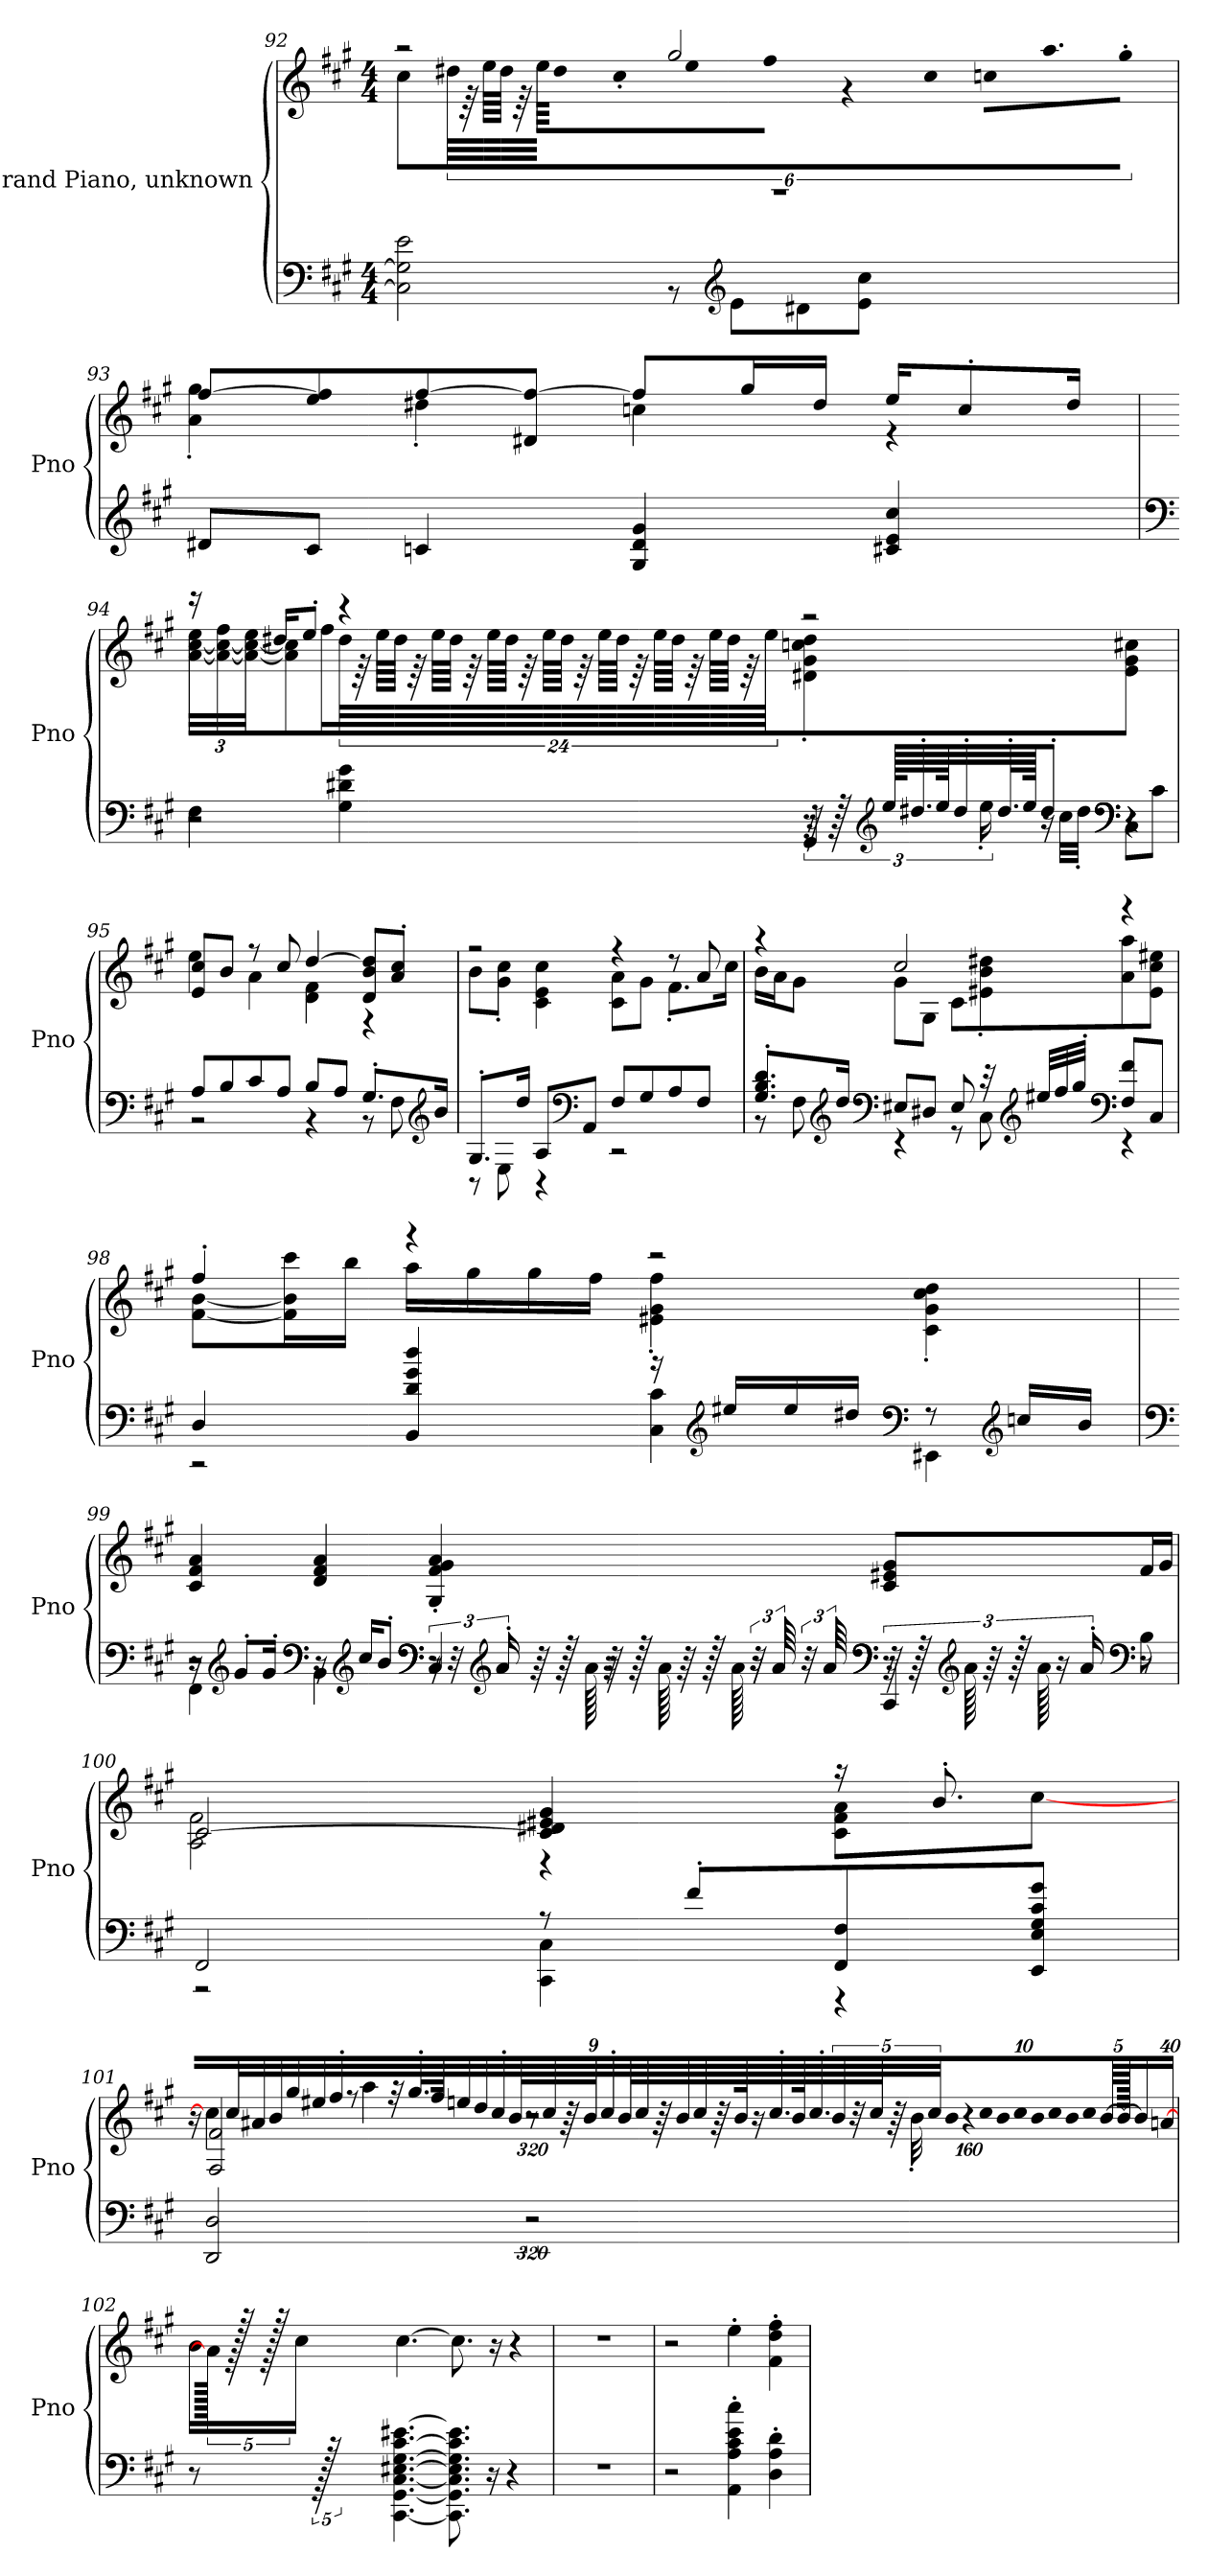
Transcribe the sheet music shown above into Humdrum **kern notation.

**kern	**kern
*part1	*part1
*staff2	*staff1
*I"Grand Piano, unknown	*
*I'Pno	*
!!LO:PB:g=z
*clefF4	*clefG2
*k[f#c#g#]	*k[f#c#g#]
*M4/4	*M4/4
=92	=92
*^	*^
1r	2C#\] 2G#\] 2e\	2r	8cc#\L
.	.	.	96dd#X\Jkkk
.	.	.	96r
.	.	.	96ee\LLLL
.	.	.	96dd#\JJJJ
.	.	.	96r
.	.	.	96ee\KLLL
.	.	.	32dd#\
.	.	.	32cc#'\JJ
.	.	.	8ee\
.	.	.	8ff#\J
.	8r	2gg#/	8r
*clefG2	*	*	*
.	8e\L	.	8cc#\
.	8d#X\	.	8ccn\L
.	8e\ 8cc#\J	.	16.aa\L
.	.	.	32gg#'\JJk
*v	*v	*	*
=93	=93	=93
8d#X/L	[8ff#/L	4a\' 4gg#\'
8c#/J	8ee/ 8ff#/]	.
4cn/	[8ff#/	4dd#X'\
.	8d#X/ 8ff#/_J	.
4G#/ 4d#/ 4g#/	8ff#/L]	4ccn\
.	16gg#/L	.
.	16dd#/JJ	.
4c#X/ 4e/ 4cc#/	16ee/KL	4r
.	8cc'/	.
.	16dd#/Jk	.
!!LO:LB:g=z	!!
=94	=94	=94
*clefF4	*	*
*^	*	*
*	*^	*	*
*	*	*	*	*Xbrackettup
2r	4F#\	2r	16r	[48a\ [48cc#\ 48ee\LLL
.	.	.	.	48a\_ 48cc#\_ 48ff#\
.	.	.	.	48a\_ 48cc#\_ 48ee\JJ
.	.	.	16dd#X/KL	8a\] 8cc#\]
.	.	.	8ee'/J	.
.	.	.	.	16ff#\L
*	*	*	*	*brackettup
.	4G#\ 4d#X\ 4g#\	.	4r	96dd#\JJkk
.	.	.	.	96r
.	.	.	.	96ee\LLLL
.	.	.	.	96dd#\JJJJ
.	.	.	.	96r
.	.	.	.	96ee\LLLL
.	.	.	.	96dd#\JJJJ
.	.	.	.	96r
.	.	.	.	96ee\LLLL
.	.	.	.	96dd#\JJJJ
.	.	.	.	96r
.	.	.	.	96ee\LLLL
.	.	.	.	96dd#\JJJJ
.	.	.	.	96r
.	.	.	.	96ee\LLLL
.	.	.	.	96dd#\JJJJ
.	.	.	.	96r
.	.	.	.	96ee\LLLL
.	.	.	.	96dd#\JJJJ
.	.	.	.	96r
.	.	.	.	96ee\LLLL
.	.	.	.	96dd#\JJJJ
.	.	.	.	96r
.	.	.	.	96ee\
64r	12r	4GG#/	2r	4d#X\' 4g#\' 4ccn\' 4dd#\'
128r	.	.	.	.
*clefG2	*	*	*	*
128ee/KLLLL	.	.	.	.
64.dd#X'/	.	.	.	.
128ee/JK	.	.	.	.
32dd#'/	.	.	.	.
.	24ee'\	.	.	.
64.dd#'/L	.	.	.	.
128ee/JJJK	.	.	.	.
8dd#'/J	16r	.	.	.
.	32cc#\LLL	.	.	.
.	32dd#'\JJJ	.	.	.
*clefF4	*	*	*	*
4r	8C#\L	4r	.	4e\ 4g#\ 4cc#X\
.	8c#\J	.	.	.
*	*v	*v	*	*
!!LO:LB:g=z	!!
=95	=95	=95	=95
8A/L	2r	8e/ 8cc#/L	4ee\
8B/	.	8b/J	.
8c#/	.	8r	4a\
8A/J	.	8cc#/	.
8B/L	4r	[4dd/	4d\ 4f#\
8A/J	.	.	.
8.G#'/L	8r	8d/ 8b/ 8dd/]L	4r
.	8F#\	8a/' 8cc#/'J	.
*clefG2	*	*	*
16b/Jk	.	.	.
=96	=96	=96	=96
8.G#'/L	8r	2r	8b\L
.	8E\	.	8g#\' 8cc#\'J
16dd/Jk	.	.	.
8A/L	4r	.	4c#\ 4e\ 4cc#\
*clefF4	*	*	*
8AA/J	.	.	.
8F#/L	2r	4r	8c#\ 8a\L
8G#/	.	.	8g#\J
8A/	.	8r	8.f#'\L
8F#/J	.	8a/	.
.	.	.	16cc#\Jk
!!LO:LB:g=z	!!
=97	=97	=97	=97
8.G#/' 8.B/' 8.d/'L	8r	4r	16b\LL
.	.	.	16a\J
.	8F#\	.	8g#\J
*clefG2	*	*	*
16dd/Jk	.	.	.
*clefF4	*	*	*
8E#X/L	4r	2cc#/	8g#\L
8D#X/J	.	.	8G#\J
8E#/	8r	.	8c#\L
32r	8C#\	.	8e#X\' 8b\' 8dd#X\'
*clefG2	*	*	*
32ee#X/LLL	.	.	.
32ff#/	.	.	.
32gg#'/JJJ	.	.	.
*clefF4	*	*	*
8F#/ 8f#/L	4r	4r	8a\ 8aa\
8C#/J	.	.	8e#\ 8cc#\ 8ee#X\J
!!LO:LB:g=z	!!
=98	=98	=98	=98
4D/	2r	4ff#'/	[8f#\ [8b\L
.	.	.	16f#\] 16b\] 16ccc#\L
.	.	.	16bb\JJ
4BB/ 4d/ 4g#/ 4dd/	.	4r	16aa\LL
.	.	.	16gg#\
.	.	.	16gg#\
.	.	.	16ff#\JJ
16r	4C#\ 4c#\	2r	4e#X\' 4g#\' 4ff#\'
*clefG2	*	*	*
16ee#X/LL	.	.	.
16ee#/	.	.	.
16dd#X/JJ	.	.	.
*clefF4	*	*	*
8r	4EE#X\	.	4c#\' 4g#\' 4cc#\' 4dd\'
*clefG2	*	*	*
16ccn/LL	.	.	.
16b/JJ	.	.	.
*v	*v	*	*
*	*v	*v
!!LO:PB:g=z
=99	=99
*clefF4	*
*^	*
*	*^	*
16r	4FF#\	2r	4c#/ 4f#/ 4a/
*clefG2	*	*	*
8g#'/L	.	.	.
16g#'/Jk	.	.	.
*clefF4	*	*	*
16r	4BB\	.	4d/ 4f#/ 4a/
*clefG2	*	*	*
16cc#/KL	.	.	.
8b'/J	.	.	.
*clefF4	*	*	*
12r	16r	4C#/	4G#/' 4f#/' 4g#/' 4a/'
.	32r	.	.
*clefG2	*	*	*
24a'/	.	.	.
.	64r	.	.
.	128r	.	.
.	128a\	.	.
16r	64r	.	.
.	128r	.	.
.	128a\	.	.
.	64r	.	.
.	128r	.	.
.	128a\	.	.
48r	16r	.	.
96a/	.	.	.
48r	.	.	.
96a/	.	.	.
*clefF4	*	*	*
12r	64r	4CC#/	8c#/ 8e#X/ 8g#/L
.	128r	.	.
*clefG2	*	*	*
.	128a\	.	.
.	64r	.	.
.	128r	.	.
.	128a\	.	.
.	16r	.	.
24a'/	.	.	.
*clefF4	*	*	*
8r	8B\	.	16f#/L
.	.	.	16g#/JJ
*	*v	*v	*
!!LO:LB:g=z
=100	=100	=100
*	*	*^
2FF#/	2r	[2c#/	2A\ 2f#\
8r	4CC#\ 4C#\	4c#/] 4d#X/ 4e#X/ 4g#/	4r
8f#'/L	.	.	.
8FF#/ 8F#/	4r	16r	8c#\ 8f#\ 8a\L
.	.	8.b'/	.
8EE/ 8E/ 8G#/ 8c#/ 8g#/J	.	.	[8cc#\J
*v	*v	*	*
!!LO:LB:g=z
=101	=101	=101
*	*	*^
640ryy	16r	640ryy	640ryy
2DD/ 2D/	.	4cc#\]	2F#/ 2f#/
.	32cc#/LLL	.	.
.	32a#X/	.	.
.	32b/	.	.
.	32gg#/	.	.
.	32ee#X/	.	.
.	32ff#'/JJJ	.	.
.	8r	.	.
.	.	4aa\	.
.	32r	.	.
.	64.gg#'/LLLL	.	.
.	128ff#/JK	.	.
*	*Xbrackettup	*	*
.	48een/	.	.
.	48dd/	.	.
.	48cc#'/	.	.
*	*brackettup	*	*
.	96b/L	.	.
640%319r	.	8r	640%319r
.	96cc#/JJJJ	.	.
.	96r	.	.
.	96b/KLLL	.	.
.	48cc#'/	.	.
.	96b/L	.	.
.	96cc#/JJJJ	.	.
.	96r	.	.
.	96b/LLLL	.	.
.	96cc#/JJJJ	.	.
.	96r	.	.
.	128b/KLLLL	.	.
.	.	16r	.
.	64.cc#'/	.	.
.	128b/K	.	.
.	64.cc#'/	.	.
.	80b/	.	.
.	.	32r	.
.	80cc#/JJJJ	.	.
.	80r	.	.
.	.	32b'\	.
.	40cc#/LLL	.	.
*	*Xbrackettup	*	*
!	!LO:N:vis=64	!	!
.	640%9b/L	.	.
.	.	640%159r	.
!	!LO:N:vis=64	!	!
.	640%9cc#/	.	.
!	!LO:N:vis=64	!	!
.	640%9b/	.	.
!	!LO:N:vis=64	!	!
.	640%9cc#/	.	.
!	!LO:N:vis=64	!	!
.	640%9b/	.	.
!	!LO:N:vis=64	!	!
.	640%9cc#/	.	.
!	!LO:N:vis=64	!	!
.	640%9b/	.	.
!	!LO:N:vis=64	!	!
.	640%9cc#/	.	.
.	[80b/JJ	.	.
.	640b/JJ_	.	.
.	16b/]	.	.
.	[640%39an/JJ	.	.
*	*v	*v	*v
!!LO:LB:g=z
=102	=102
8r	16b\LL
*	*brackettup
.	640a/JJ]
.	640r
.	640r
.	16cc#\JJ
640r	.
[4.CC#\ [4.GG#\ [4.C#\ [4.E#X\ [4.G#\ [4.c#\ [4.e#X\	.
.	[4.cc#\
8.CC#\] 8.GG#\] 8.C#\] 8.E#\] 8.G#\] 8.c#\] 8.e#\]	.
.	8.cc#\]
16r	.
.	16r
4r	.
.	4r
320ryy	.
=103	=103
1r	1r
=104	=104
2r	2r
4AA\' 4A\' 4c#\' 4e\' 4cc#\'	4ee'\
4D\' 4A\' 4d\'	4f#\' 4dd\' 4ff#\'
=	=
*-	*-
